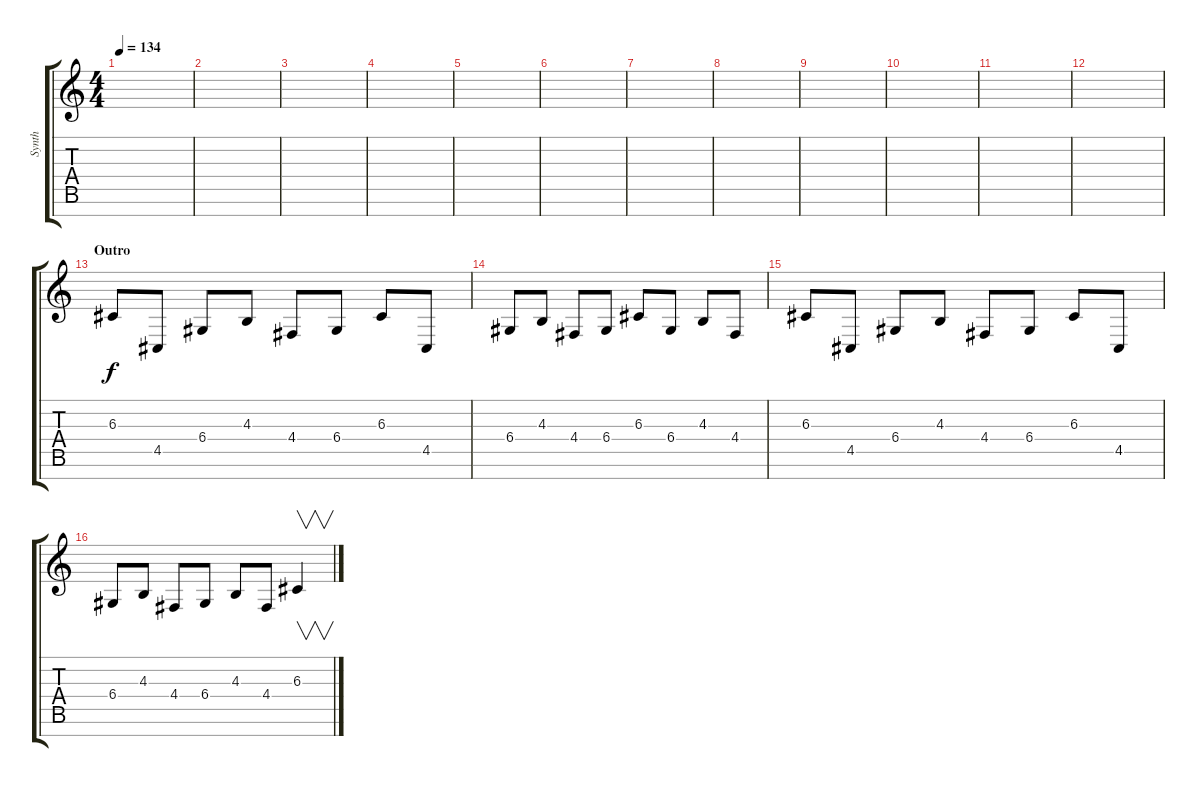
\track ("Synth" "Synth") {instrument reedorgan}
\staff {score tabs}
\tuning (E4 B3 G3 D3 A2 E2 B1) {hide}
\ts (4 4)
\tempo 134
\clef g2
\ks c
|
|
|
|
|
|
|
|
|
|
|
|
\section ("" "Outro")
6.3.8 4.5.8 6.4.8 4.3.8 4.4.8 6.4.8 6.3.8 4.5.8 |
6.4.8 4.3.8 4.4.8 6.4.8 6.3.8 6.4.8 4.3.8 4.4.8 |
6.3.8 4.5.8 6.4.8 4.3.8 4.4.8 6.4.8 6.3.8 4.5.8 |
6.4.8 4.3.8 4.4.8 6.4.8 4.3.8 4.4.8 6.3.4{v}
